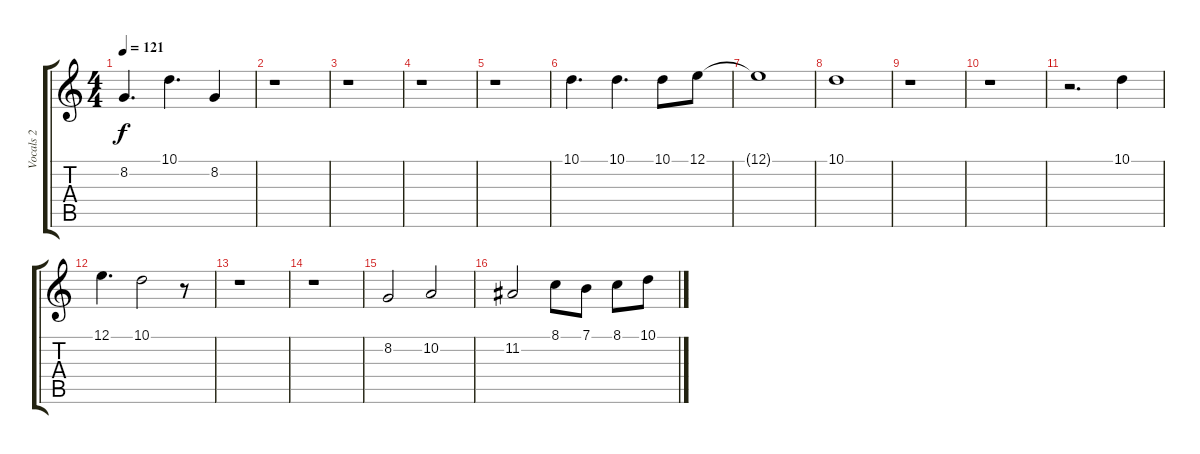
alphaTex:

\track ("Vocals 2" "Vocals 2") {instrument voiceoohs}
\staff {score tabs}
\tuning (E4 B3 G3 D3 A2 E2) {hide}
\ts (4 4)
\tempo 121
\clef g2
\ks c
8.2.4{d dy f} 10.1.4{d} 8.2.4 |
r.1 |
r.1 |
r.1 |
r.1 |
10.1.4{d} 10.1.4{d} 10.1.8 12.1.8 |
12.1{t}.1 |
10.1.1 |
r.1 |
r.1 |
r.2{d} 10.1.4 |
12.1.4{d} 10.1.2 r.8 |
r.1 |
r.1 |
8.2.2 10.2.2 |
11.2.2 8.1.8 7.1.8 8.1.8 10.1.8
